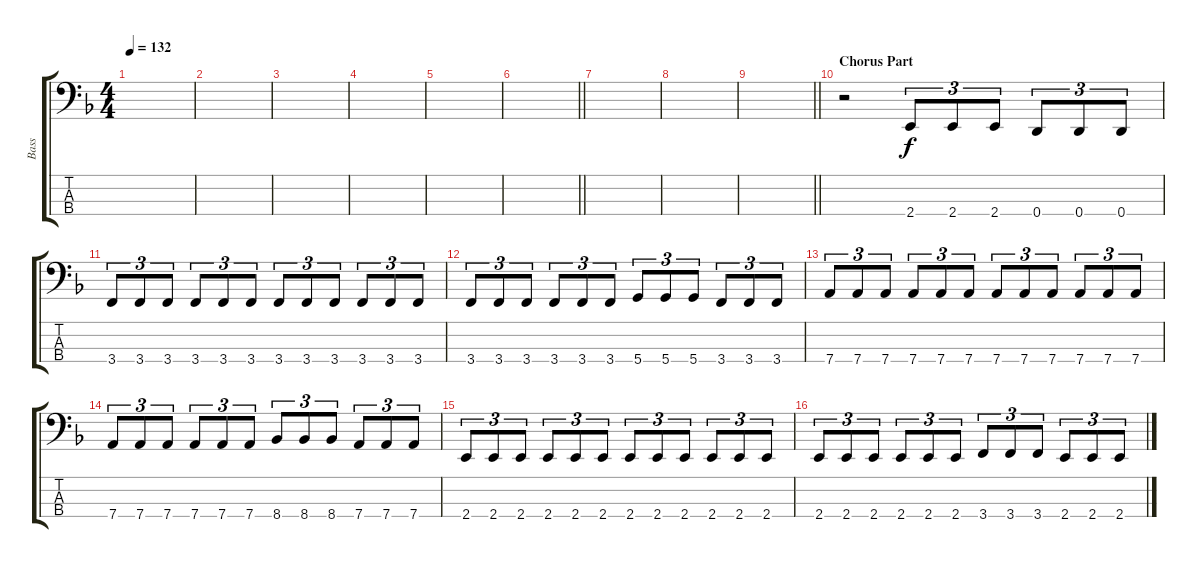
\track ("Bass" "Bass") {instrument electricbassfinger}
\staff {score tabs}
\tuning (G2 D2 A1 D1) {hide}
\ts (4 4)
\tempo 132
\clef f4
\ks dminor
|
|
|
|
|
\barLineRight lightlight
|
|
|
\barLineRight lightlight
|
\section ("" "Chorus Part")
r.2 2.4.8{tu (3 2)} 2.4.8{tu (3 2)} 2.4.8{tu (3 2)} 0.4.8{tu (3 2)} 0.4.8{tu (3 2)} 0.4.8{tu (3 2)} |
3.4.8{tu (3 2)} 3.4.8{tu (3 2)} 3.4.8{tu (3 2)} 3.4.8{tu (3 2)} 3.4.8{tu (3 2)} 3.4.8{tu (3 2)} 3.4.8{tu (3 2)} 3.4.8{tu (3 2)} 3.4.8{tu (3 2)} 3.4.8{tu (3 2)} 3.4.8{tu (3 2)} 3.4.8{tu (3 2)} |
3.4.8{tu (3 2)} 3.4.8{tu (3 2)} 3.4.8{tu (3 2)} 3.4.8{tu (3 2)} 3.4.8{tu (3 2)} 3.4.8{tu (3 2)} 5.4.8{tu (3 2)} 5.4.8{tu (3 2)} 5.4.8{tu (3 2)} 3.4.8{tu (3 2)} 3.4.8{tu (3 2)} 3.4.8{tu (3 2)} |
7.4.8{tu (3 2)} 7.4.8{tu (3 2)} 7.4.8{tu (3 2)} 7.4.8{tu (3 2)} 7.4.8{tu (3 2)} 7.4.8{tu (3 2)} 7.4.8{tu (3 2)} 7.4.8{tu (3 2)} 7.4.8{tu (3 2)} 7.4.8{tu (3 2)} 7.4.8{tu (3 2)} 7.4.8{tu (3 2)} |
7.4.8{tu (3 2)} 7.4.8{tu (3 2)} 7.4.8{tu (3 2)} 7.4.8{tu (3 2)} 7.4.8{tu (3 2)} 7.4.8{tu (3 2)} 8.4.8{tu (3 2)} 8.4.8{tu (3 2)} 8.4.8{tu (3 2)} 7.4.8{tu (3 2)} 7.4.8{tu (3 2)} 7.4.8{tu (3 2)} |
2.4.8{tu (3 2)} 2.4.8{tu (3 2)} 2.4.8{tu (3 2)} 2.4.8{tu (3 2)} 2.4.8{tu (3 2)} 2.4.8{tu (3 2)} 2.4.8{tu (3 2)} 2.4.8{tu (3 2)} 2.4.8{tu (3 2)} 2.4.8{tu (3 2)} 2.4.8{tu (3 2)} 2.4.8{tu (3 2)} |
2.4.8{tu (3 2)} 2.4.8{tu (3 2)} 2.4.8{tu (3 2)} 2.4.8{tu (3 2)} 2.4.8{tu (3 2)} 2.4.8{tu (3 2)} 3.4.8{tu (3 2)} 3.4.8{tu (3 2)} 3.4.8{tu (3 2)} 2.4.8{tu (3 2)} 2.4.8{tu (3 2)} 2.4.8{tu (3 2)}
